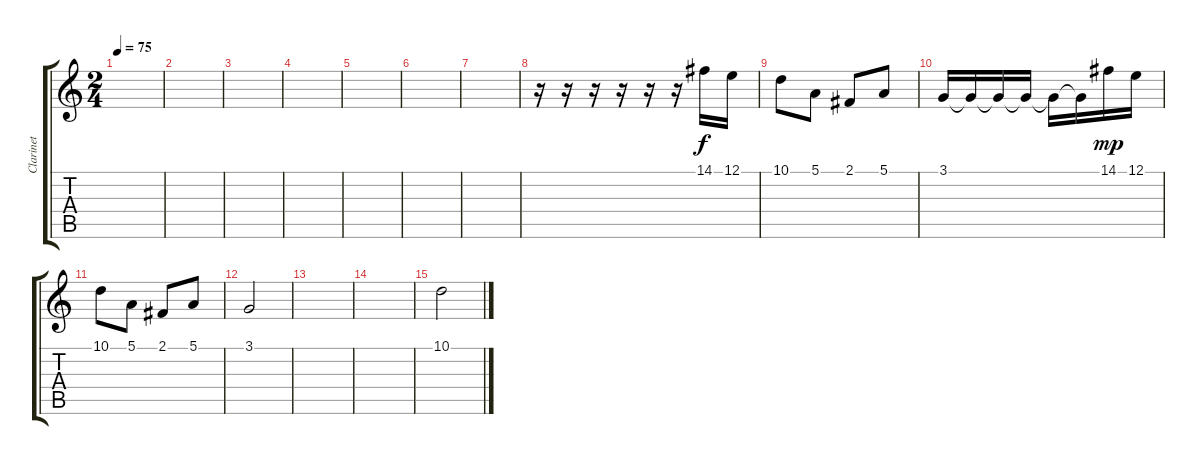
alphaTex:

\track ("Clarinet" "Clarinet") {instrument clarinet}
\staff {score tabs}
\tuning (E4 B3 G3 D3 A2 E2) {hide}
\ts (2 4)
\tempo 75
\clef g2
\ks c
|
|
|
|
|
|
|
r.16 r.16 r.16 r.16 r.16 r.16 14.1.16 12.1.16 |
10.1.8 5.1.8 2.1.8 5.1.8 |
3.1.16 3.1{t}.16{dy f} 3.1{t}.16 3.1{t}.16 3.1{t}.16 3.1{t}.16 14.1.16{dy mp} 12.1.16 |
10.1.8 5.1.8 2.1.8 5.1.8 |
3.1.2 |
|
|
10.1.2
